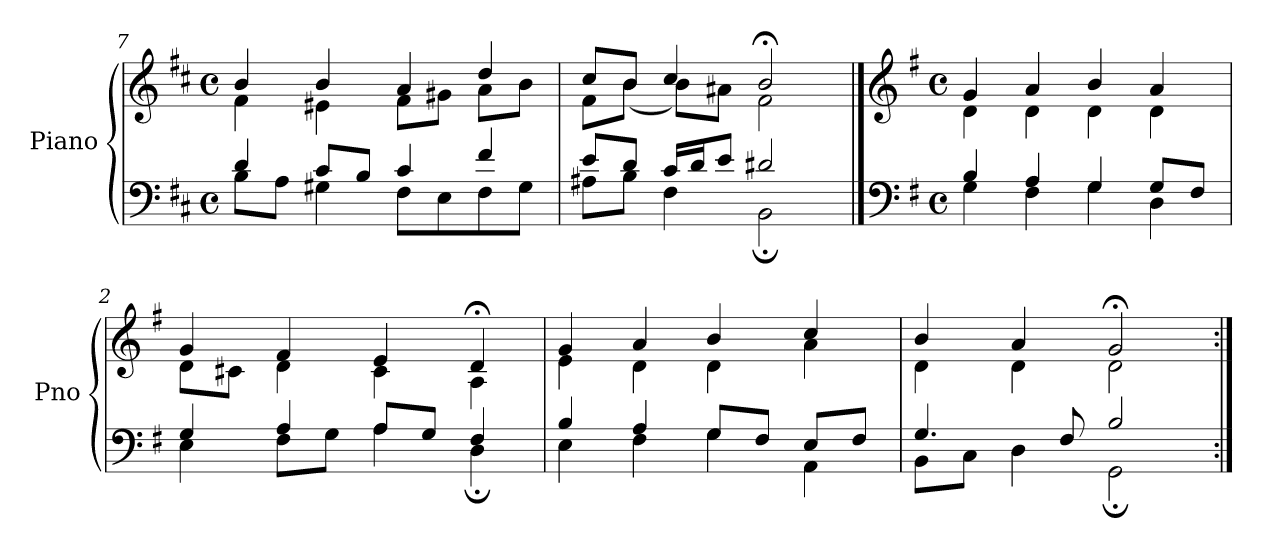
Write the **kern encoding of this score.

**kern	**kern
*part1	*part1
*staff2	*staff1
*I"Piano	*
*I'Pno	*
*clefF4	*clefG2
*k[f#c#]	*k[f#c#]
*M4/4	*M4/4
*met(c)	*met(c)
=7	=7
*^	*^
4d/	8B\L	4b/	4f#\
.	8A\J	.	.
8c#/L	4G#X\	4b/	4e#X\
8B/J	.	.	.
4c#/	8F#\L	4a/	8f#\L
.	8E\	.	8g#X\J
4f#/	8F#\	4dd/	8a\L
.	8G#\J	.	8b\J
=8	=8	=8	=8
8e/L	8A#X\L	8cc#/L	8f#\L
8d/J	8B\J	8b/J	(<8b\J
16c#/LL	4F#\	4cc#/	8b\L)
16d/J	.	.	.
8e/J	.	.	8a#X\J
2d#X/	2BB;\	2b;</	2f#\
==1	==1	==1	==1
*clefF4	*	*clefG2	*
*k[f#]	*	*k[f#]	*
*M4/4	*	*M4/4	*
*met(c)	*	*met(c)	*
4B/	4G\	4g/	4d\
4A/	4F#\	4a/	4d\
4G/	4G\	4b/	4d\
8G/L	4D\	4a/	4d\
8F#/J	.	.	.
=2	=2	=2	=2
4G/	4E\	4g/	8d\L
.	.	.	8c#X\J
4A/	8F#\L	4f#/	4d\
.	8G\J	.	.
8A/L	4A\	4e/	4c#\
8G/J	.	.	.
4F#/	4D;\	4d;</	4A\
=3	=3	=3	=3
4B/	4E\	4g/	4e\
4A/	4F#\	4a/	4d\
8G/L	4G\	4b/	4d\
8F#/J	.	.	.
8E/L	4AA\	4cc/	4a\
8F#/J	.	.	.
=4	=4	=4	=4
4.G/	8BB\L	4b/	4d\
.	8C\J	.	.
.	4D\	4a/	4d\
8F#/	.	.	.
2B/	2GG;\	2g;</	2d\
*v	*v	*	*
*	*v	*v
=:|!	=:|!
*-	*-
